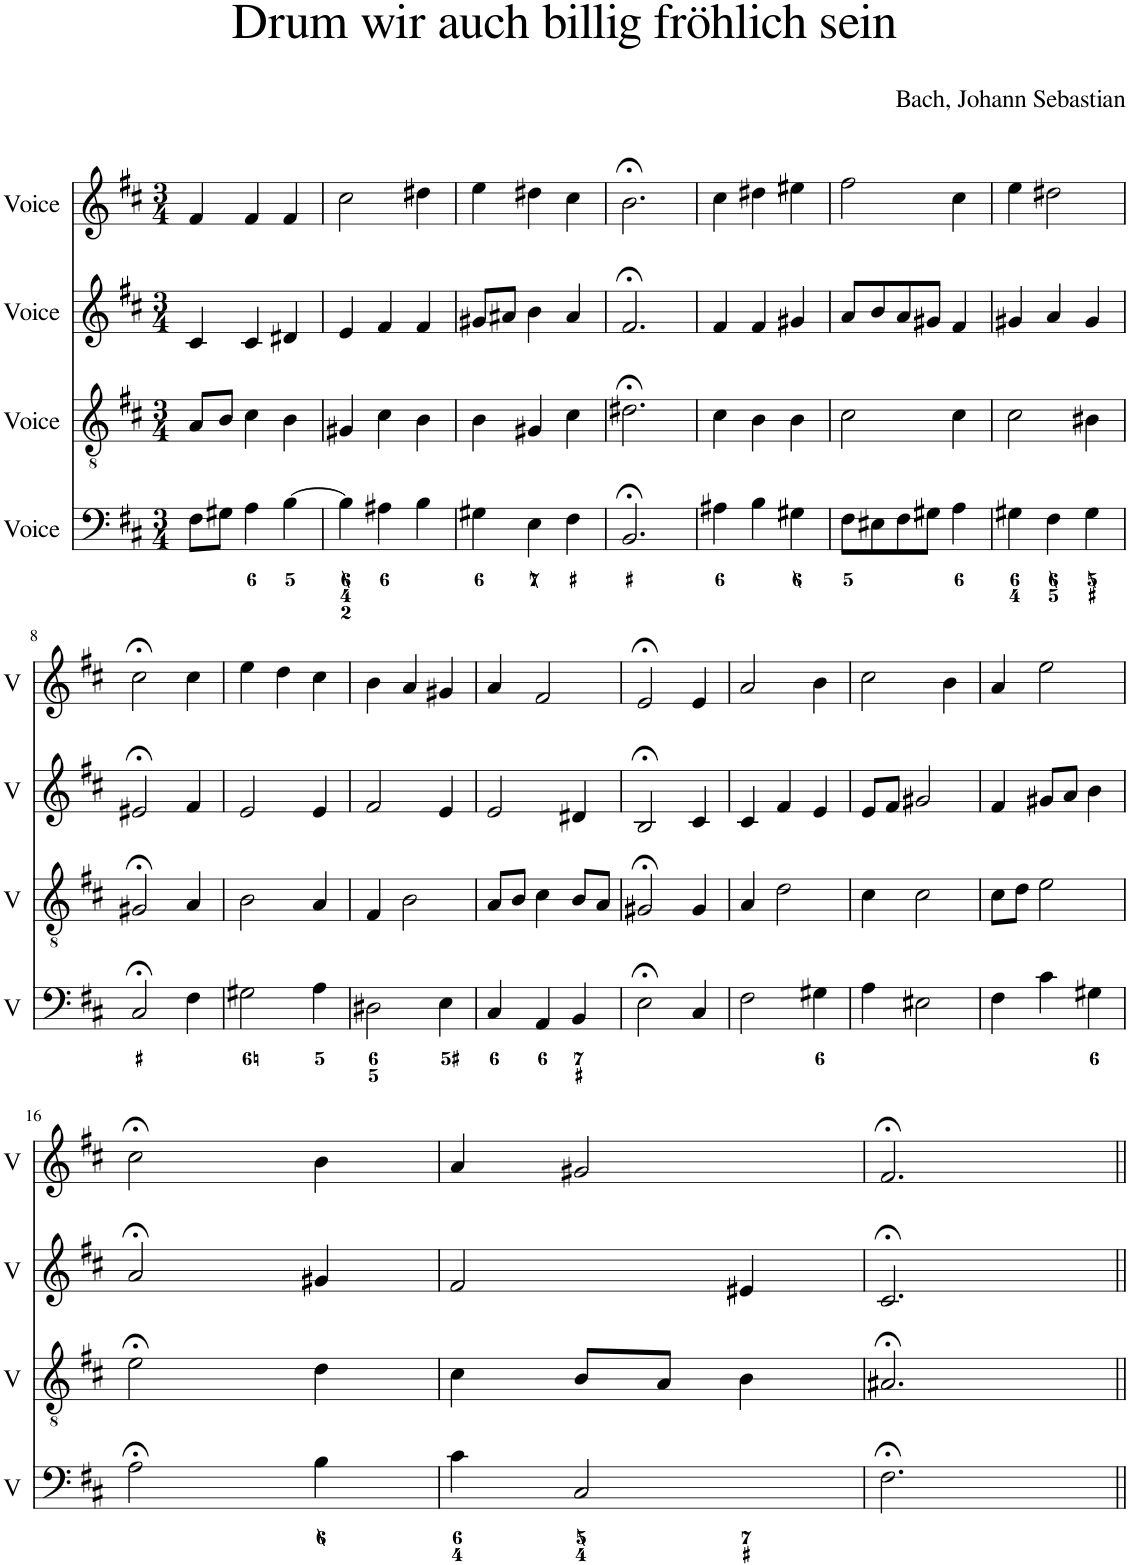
**kern	**kern	**kern	**kern
*part4	*part3	*part2	*part1
*staff4	*staff3	*staff2	*staff1
*I"Voice	*I"Voice	*I"Voice	*I"Voice
*I'V	*I'V	*I'V	*I'V
*clefF4	*clefGv2	*clefG2	*clefG2
*k[f#c#]	*k[f#c#]	*k[f#c#]	*k[f#c#]
*M3/4	*M3/4	*M3/4	*M3/4
=1	=1	=1	=1
8F#\L	8A/L	4c#/	4f#/
8G#X\J	8B/J	.	.
4A\	4c#\	4c#/	4f#/
[4B\	4B\	4d#X/	4f#/
=2	=2	=2	=2
4B\]	4G#X/	4e/	2cc#\
4A#X\	4c#\	4f#/	.
4B\	4B\	4f#/	4dd#X\
=3	=3	=3	=3
4G#X\	4B\	8g#X/L	4ee\
.	.	8a#X/J	.
4E\	4G#X/	4b\	4dd#X\
4F#\	4c#\	4a#/	4cc#\
=4	=4	=4	=4
2.BB;</	2.d#X;<\	2.f#;</	2.b;<\
=5	=5	=5	=5
4A#X\	4c#\	4f#/	4cc#\
4B\	4B\	4f#/	4dd#X\
4G#X\	4B\	4g#X/	4ee#X\
=6	=6	=6	=6
8F#\L	2c#\	8a/L	2ff#\
8E#X\	.	8b/	.
8F#\	.	8a/	.
8G#X\J	.	8g#X/J	.
4A\	4c#\	4f#/	4cc#\
=7	=7	=7	=7
4G#X\	2c#\	4g#X/	4ee\
4F#\	.	4a/	2dd#X\
4G#\	4B#X\	4g#/	.
!!LO:LB:g=z
=8	=8	=8	=8
2C#;</	2G#X;</	2e#X;</	2cc#;<\
4F#\	4A/	4f#/	4cc#\
=9	=9	=9	=9
2G#X\	2B\	2e/	4ee\
.	.	.	4dd\
4A\	4A/	4e/	4cc#\
=10	=10	=10	=10
2D#X\	4F#/	2f#/	4b\
.	2B\	.	4a/
4E\	.	4e/	4g#X/
=11	=11	=11	=11
4C#/	8A/L	2e/	4a/
.	8B/J	.	.
4AA/	4c#\	.	2f#/
4BB/	8B/L	4d#X/	.
.	8A/J	.	.
=12	=12	=12	=12
2E;<\	2G#X;</	2B;</	2e;</
4C#/	4G#/	4c#/	4e/
=13	=13	=13	=13
2F#\	4A/	4c#/	2a/
.	2d\	4f#/	.
4G#X\	.	4e/	4b\
=14	=14	=14	=14
4A\	4c#\	8e/L	2cc#\
.	.	8f#/J	.
2E#X\	2c#\	2g#X/	.
.	.	.	4b\
=15	=15	=15	=15
4F#\	8c#\L	4f#/	4a/
.	8d\J	.	.
4c#\	2e\	8g#X/L	2ee\
.	.	8a/J	.
4G#X\	.	4b\	.
!!LO:LB:g=z
=16	=16	=16	=16
2A;<\	2e;<\	2a;</	2cc#;<\
4B\	4d\	4g#X/	4b\
=17	=17	=17	=17
4c#\	4c#\	2f#/	4a/
2C#/	8B/L	.	2g#X/
.	8A/J	.	.
.	4B\	4e#X/	.
=18	=18	=18	=18
2.F#;<\	2.A#X;</	2.c#;</	2.f#;</
=||	=||	=||	=||
*-	*-	*-	*-
